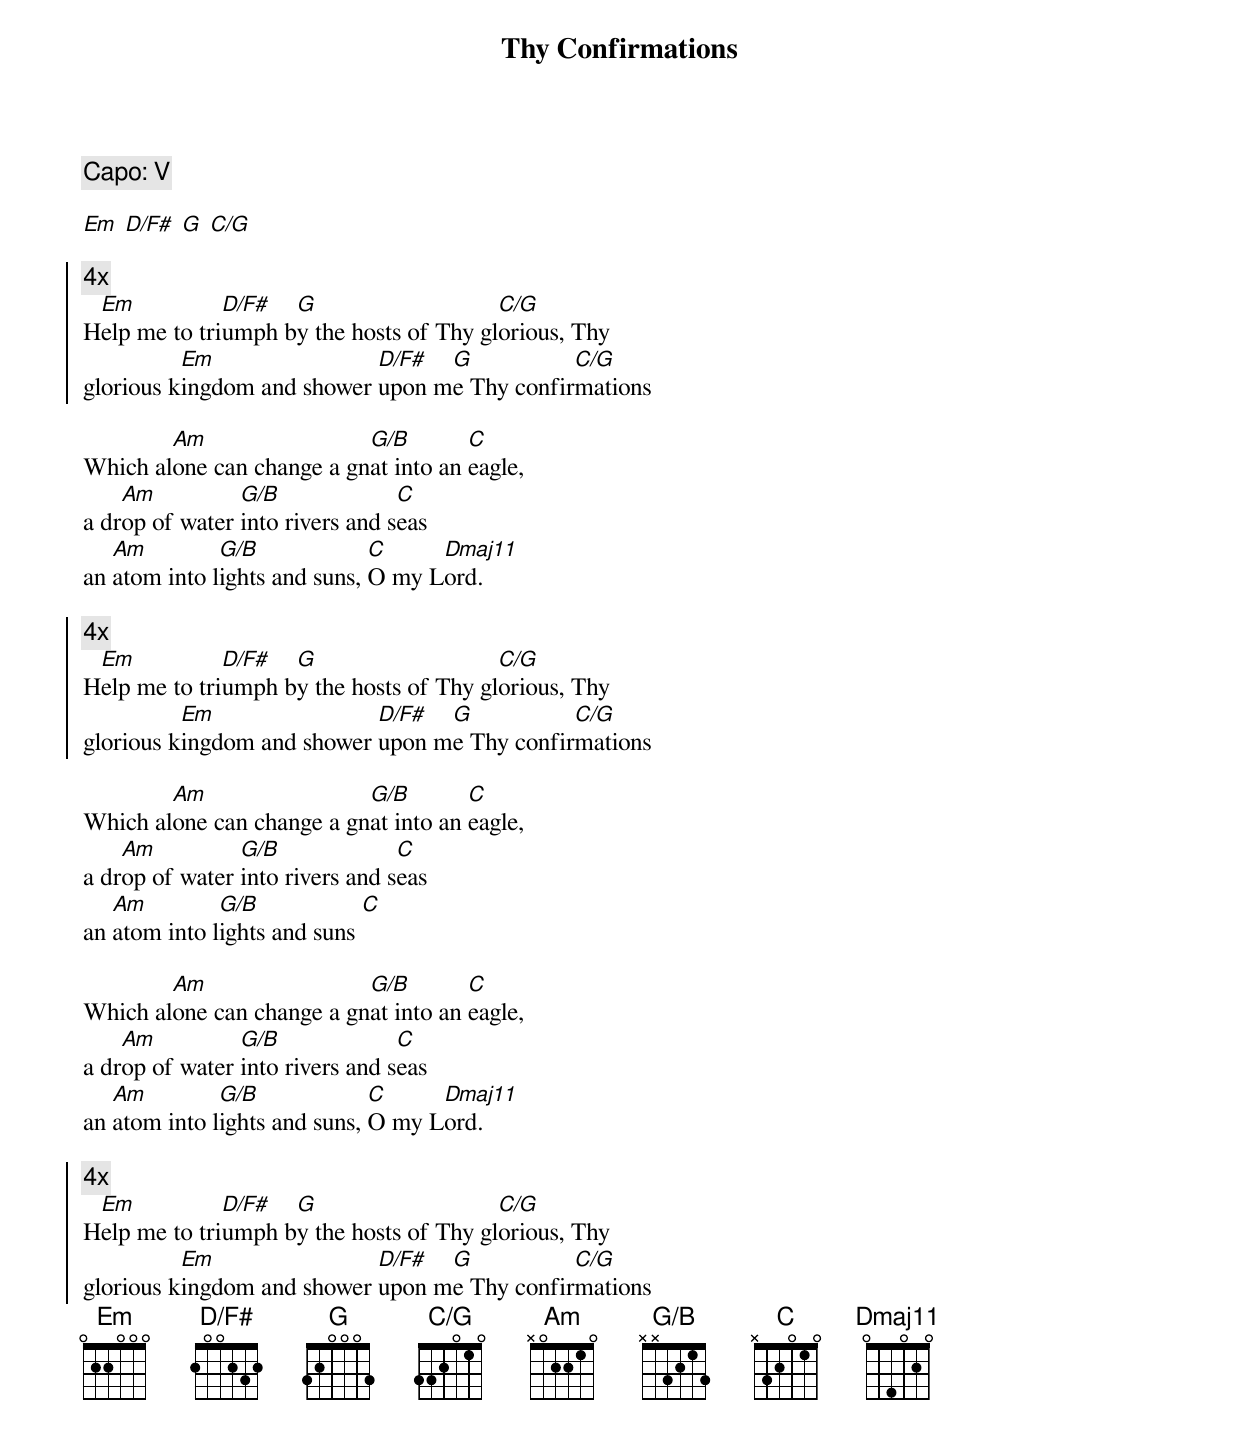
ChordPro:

{title: Thy Confirmations}
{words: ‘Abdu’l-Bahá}
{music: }
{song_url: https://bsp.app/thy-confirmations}
{define: D/F# base-fret 1 frets 2 0 0 2 3 2}
{define: C/G base-fret 1 frets 3 3 2 0 1 0}
{define: G/B base-fret 1 frets x x 3 2 1 3}
{define: Dmaj11 base-fret 1 frets 0 5 4 0 2 0}
{c: Capo: V}

[Em] [D/F#] [G] [C/G]

{soc}
{c: 4x}
H[Em]elp me to tri[D/F#]umph b[G]y the hosts of Thy gl[C/G]orious, Thy
glorious k[Em]ingdom and shower [D/F#]upon m[G]e Thy confir[C/G]mations
{eoc}

Which al[Am]one can change a gn[G/B]at into an [C]eagle,
a dr[Am]op of water [G/B]into rivers and s[C]eas
an [Am]atom into l[G/B]ights and suns, [C]O my L[Dmaj11]ord.

{soc}
{c: 4x}
H[Em]elp me to tri[D/F#]umph b[G]y the hosts of Thy gl[C/G]orious, Thy
glorious k[Em]ingdom and shower [D/F#]upon m[G]e Thy confir[C/G]mations
{eoc}

Which al[Am]one can change a gn[G/B]at into an [C]eagle,
a dr[Am]op of water [G/B]into rivers and s[C]eas
an [Am]atom into l[G/B]ights and suns [C]

Which al[Am]one can change a gn[G/B]at into an [C]eagle,
a dr[Am]op of water [G/B]into rivers and s[C]eas
an [Am]atom into l[G/B]ights and suns, [C]O my L[Dmaj11]ord.

{soc}
{c: 4x}
H[Em]elp me to tri[D/F#]umph b[G]y the hosts of Thy gl[C/G]orious, Thy
glorious k[Em]ingdom and shower [D/F#]upon m[G]e Thy confir[C/G]mations
{eoc}
